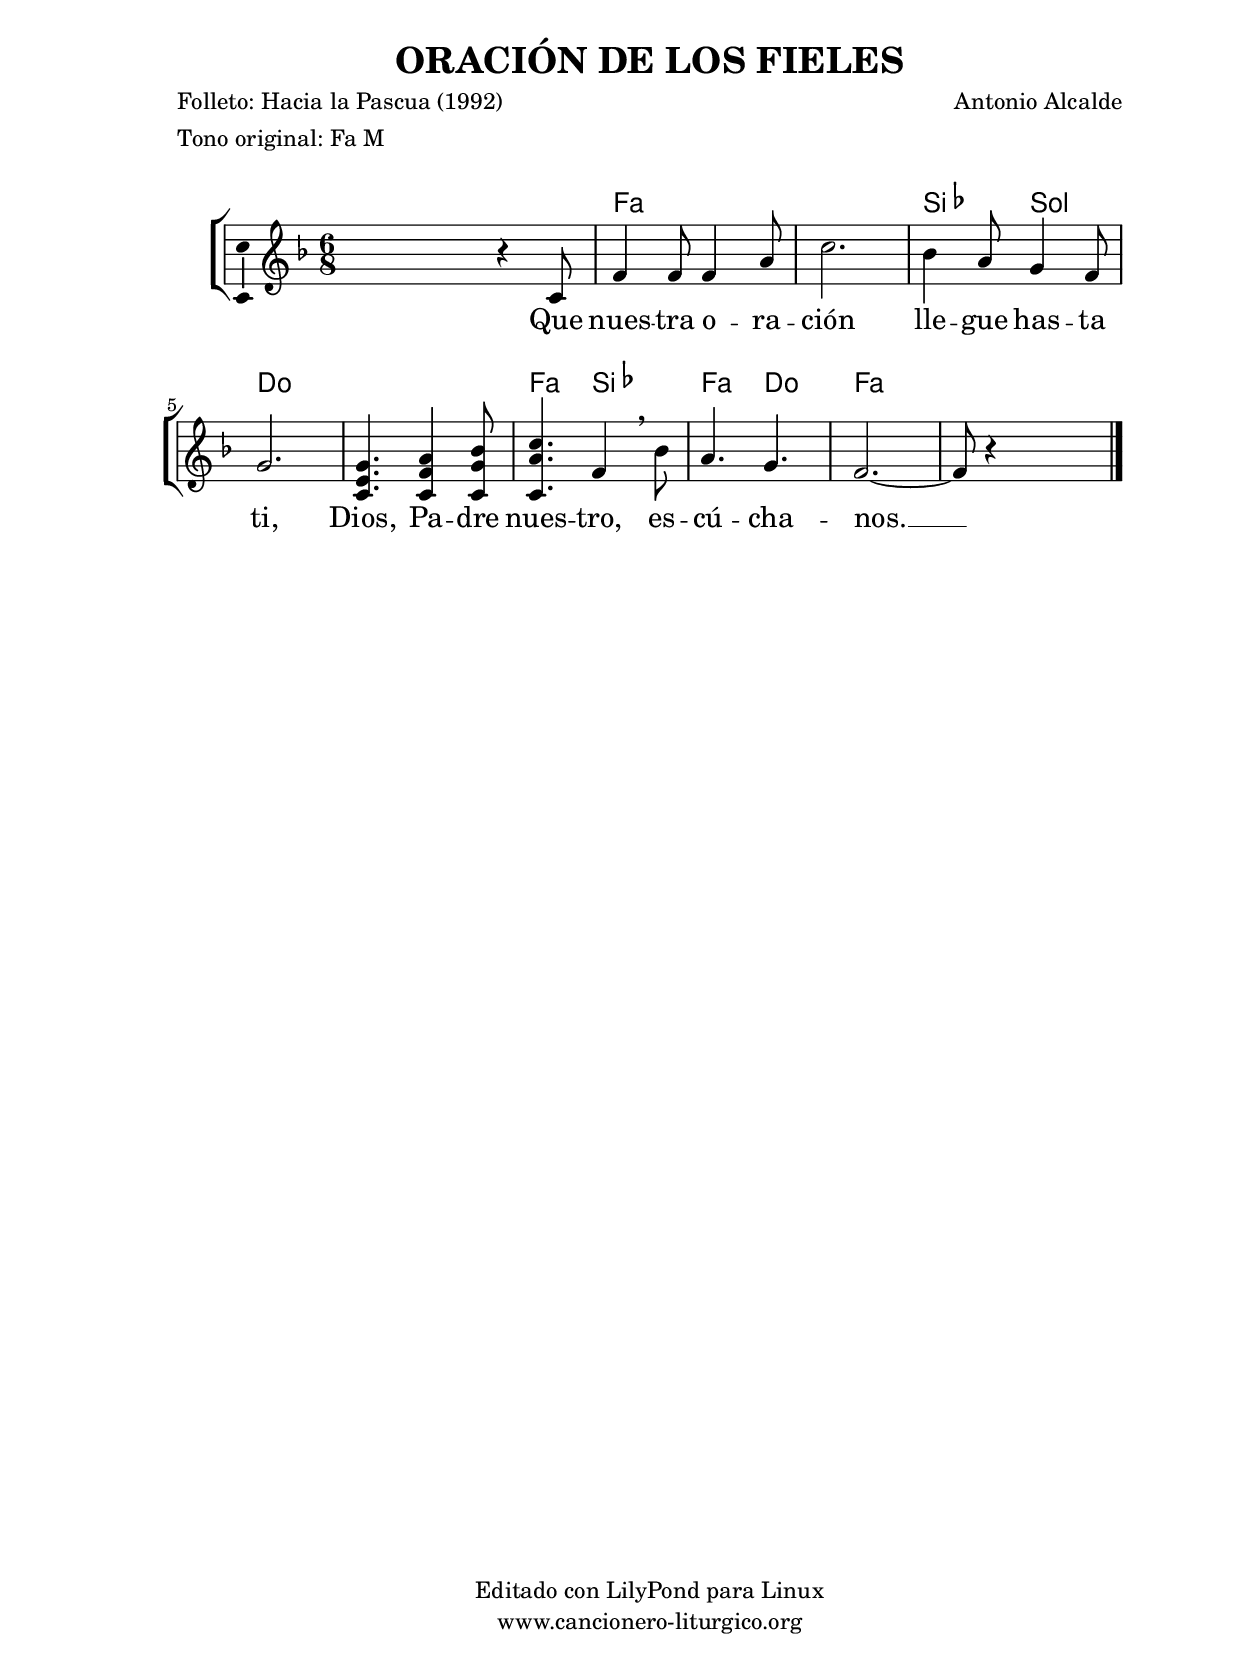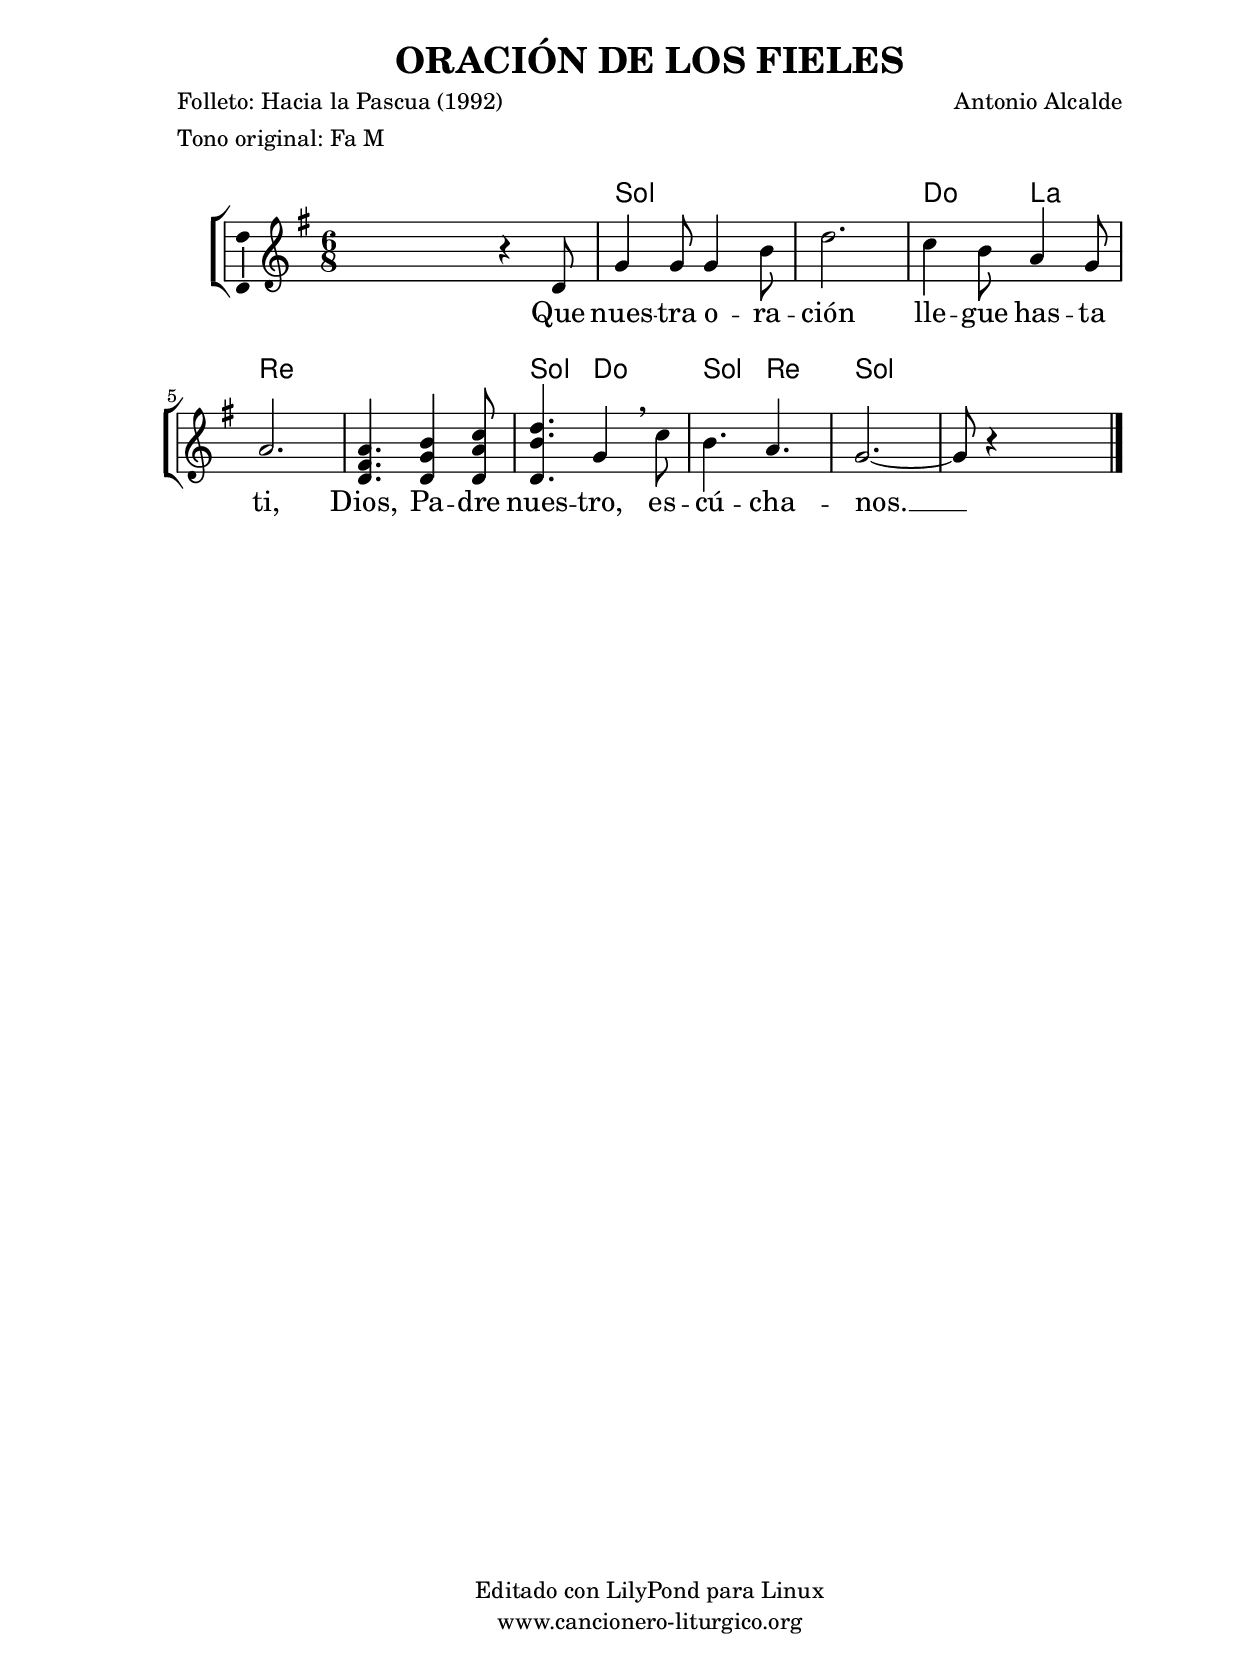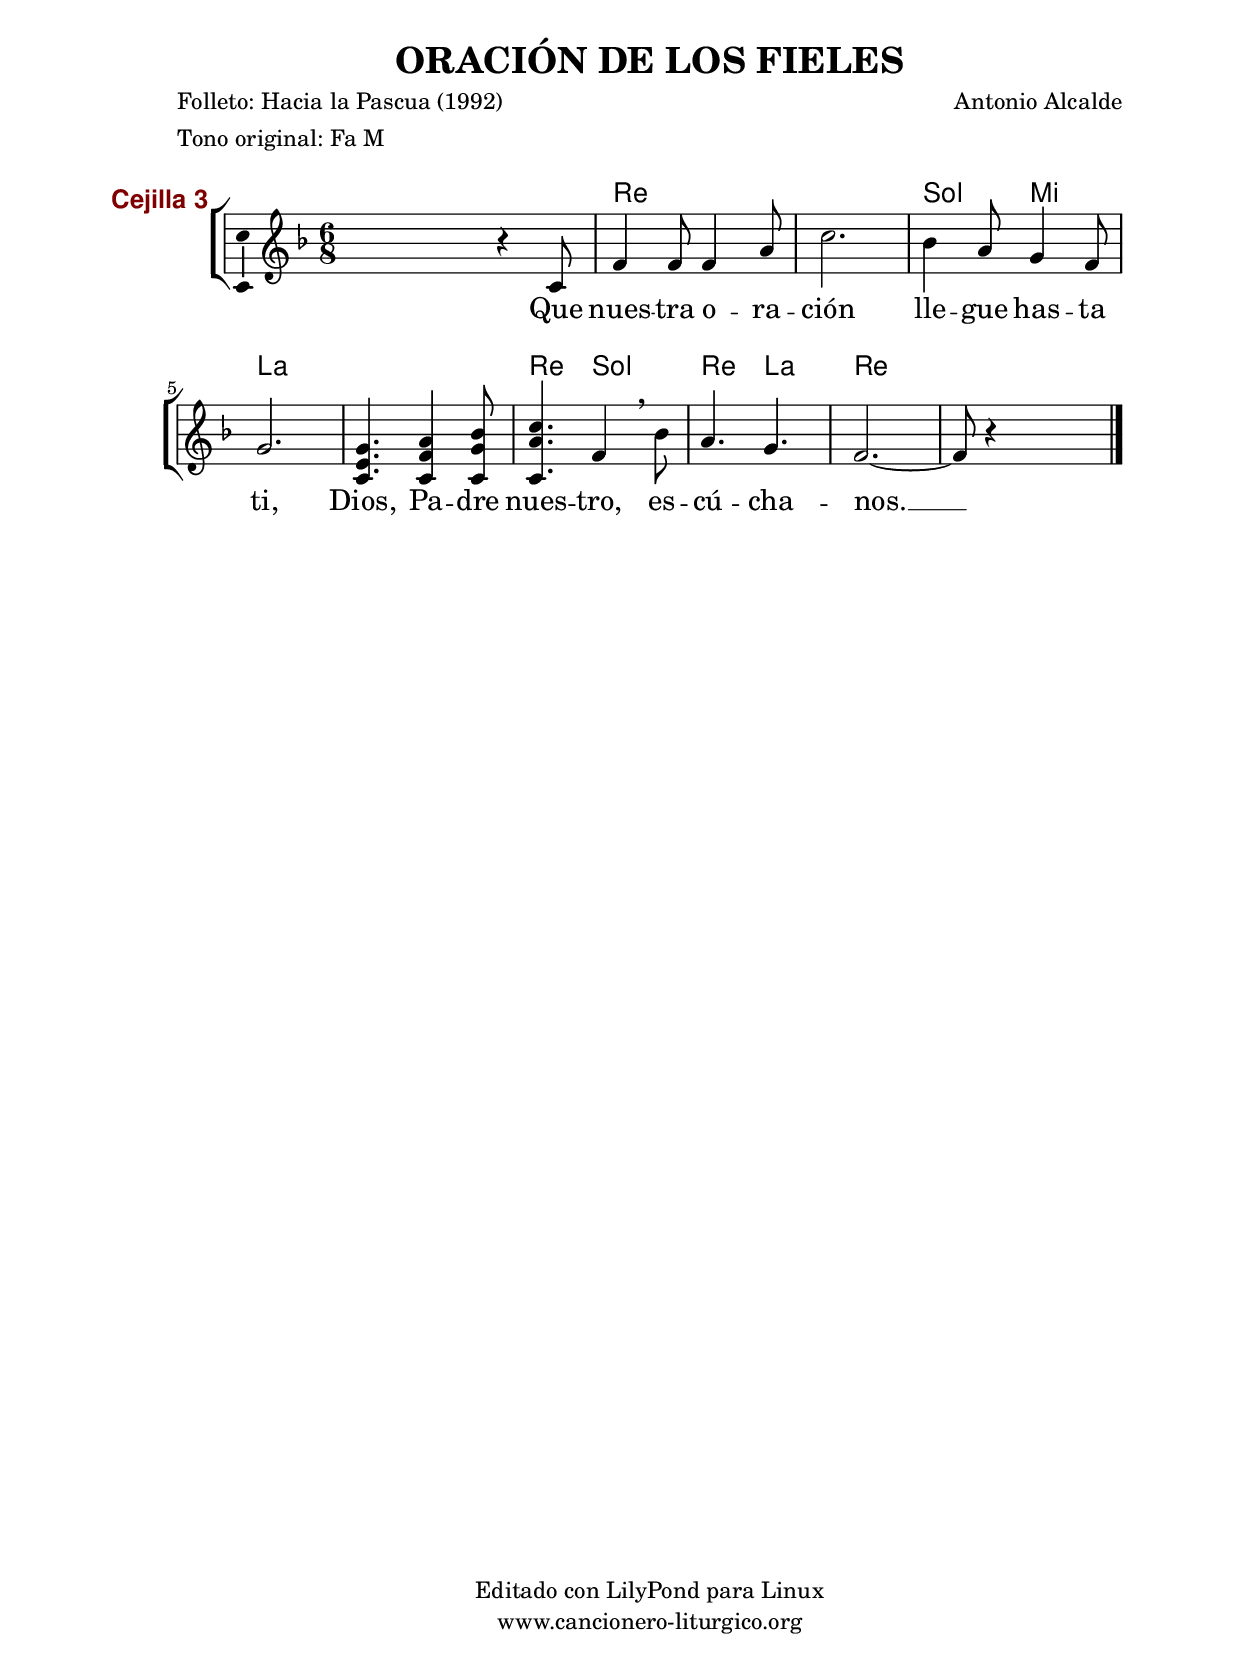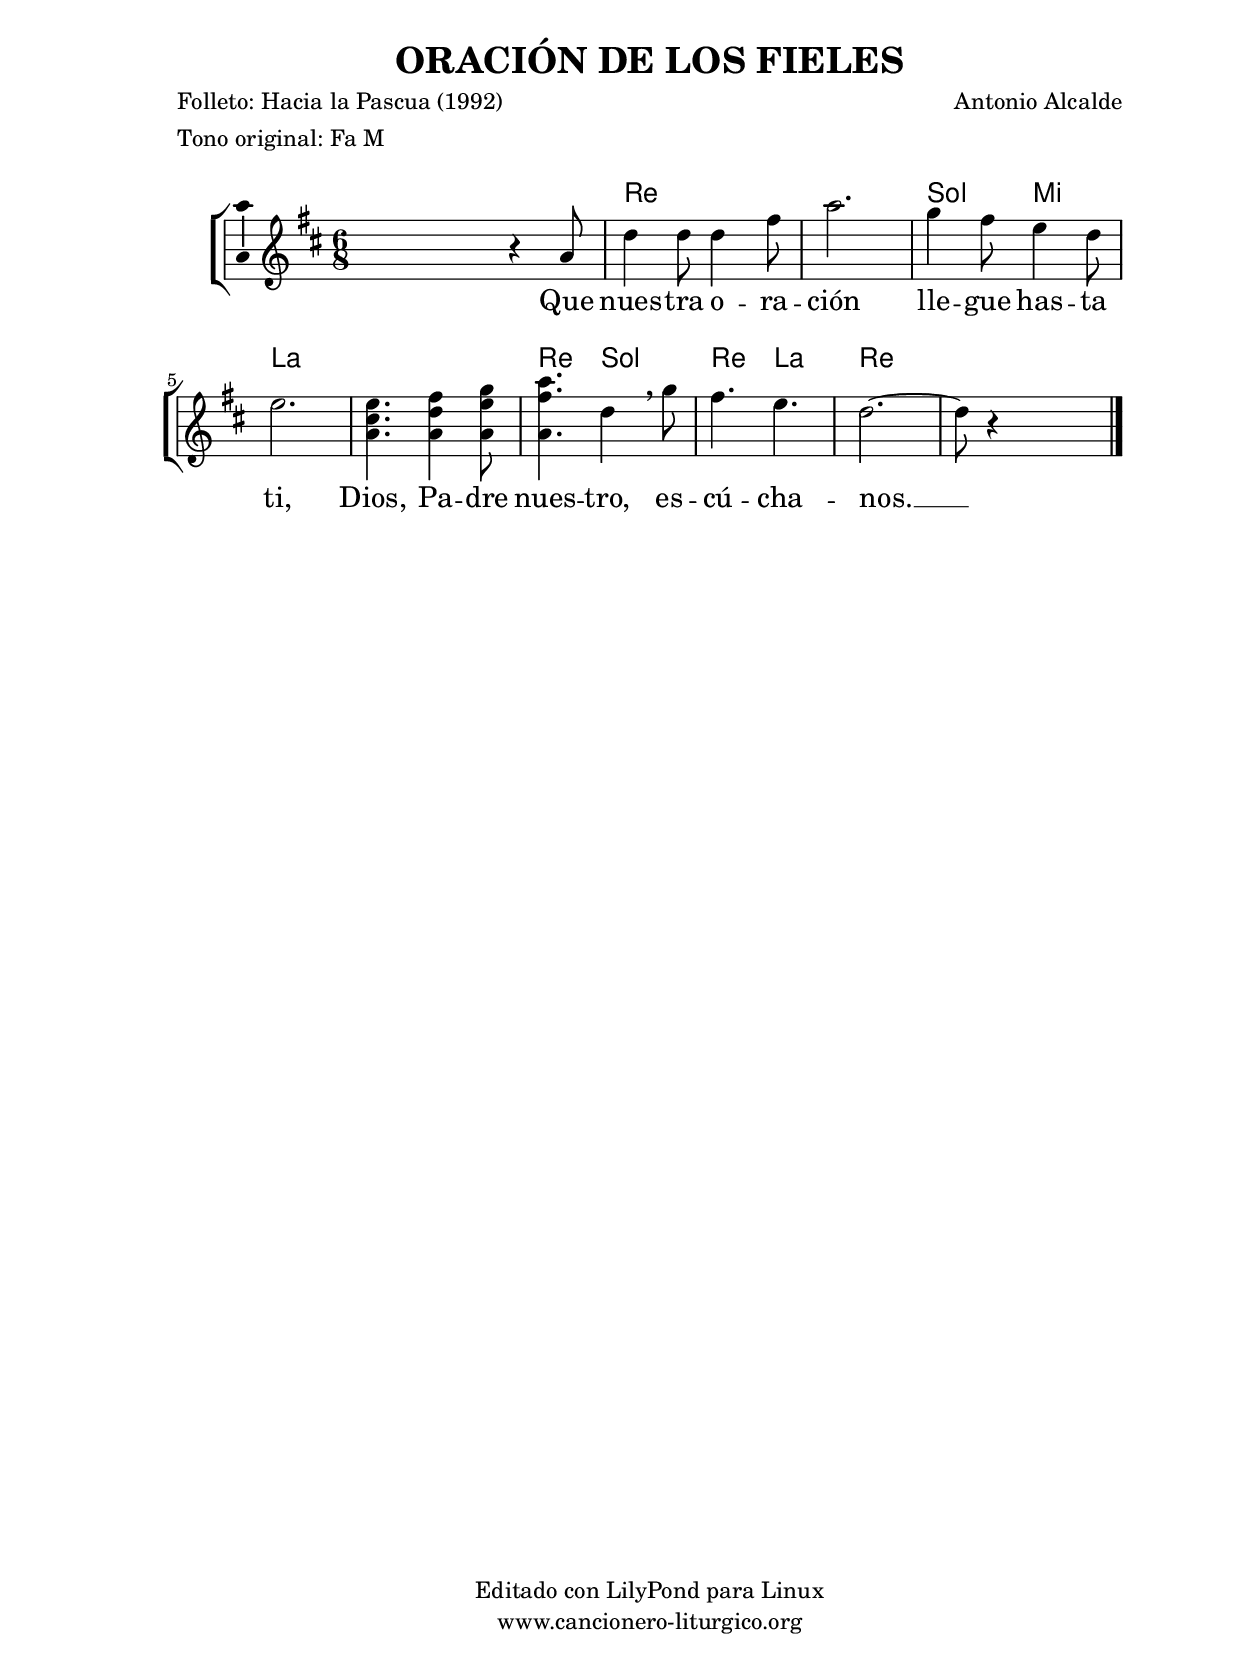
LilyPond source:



%versión de lilypond para la que se ha escrito esta partitura:
\version "2.16.0"

	%Tamaño papel
	#(set-default-paper-size "a4")
	%Tamaño partitura
	#(set-global-staff-size 20)
	%No responde al pulsar sobre una nota
	#(ly:set-option 'point-and-click #f)

%parámetros del encabezamiento:
\header {
	title = "ORACIÓN DE LOS FIELES"
	subtitle = ""
	composer = "Antonio Alcalde"
	poet = "Folleto: Hacia la Pascua (1992)"
	meter = "Tono original: Fa M"
	arranger = ""
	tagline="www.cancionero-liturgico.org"
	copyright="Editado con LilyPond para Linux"
	tiempo = ""
	usos = ""
	letra = ""
	}

%parámetros asociados al papel:
\paper  {
	oddHeaderMarkup = \markup {\fill-line { \on-the-fly #not-first-page \fromproperty #'header:title \on-the-fly #not-first-page \fromproperty #'header:composer }}
	evenHeaderMarkup = \markup {\fill-line { \fromproperty #'header:composer \fromproperty #'header:title }}
	#(set-paper-size "a4")
	print-page-number = ##f
	first-page-number = 1
	print-first-page-number = ##f
%	head-separation = 3.0 \cm
	top-margin = 2.0 \cm
	bottom-margin = 0.5\cm
%%%	bottom-margin = -2.0\cm
	left-margin = 3.0 \cm
	line-width = 16.0 \cm 
	indent = 8\mm
	interscoreline = 2.\mm
	between-system-space = 15\mm
%	para que las partituras no llenen la hoja:
	ragged-bottom = ##t
%	idem para la última hoja:
	ragged-last-bottom = ##f
%	para que las partituras llenen el ancho del papel:
	ragged-last = ##f
	after-title-space = 2.5 \cm
%page-count=1
%system-count=8

	%Flexible Vertical Spacing
%	markup-markup-spacing =
%	#'((basic-distance . 15) (minimum-distance . 15) (padding . 3))
	markup-system-spacing =
	#'((basic-distance . 15) (minimum-distance . 15) (padding . 3))
	system-system-spacing =
	#'((basic-distance . 15) (minimum-distance . 15) (padding . 3))
	score-system-spacing =
	#'((basic-distance . 15) (minimum-distance . 15) (padding . 5))
%	top-system-spacing = % header
%	#'((basic-distance . 8) (minimum-distance . 0) (padding . 0))
%	top-markup-spacing =
%	#'((basic-distance . 20) (minimum-distance . 20) (padding . 0))
	last-bottom-spacing = % footer
	#'((basic-distance . 5) (minimum-distance . 5) (padding . 0))
%	score-markup-spacing =
%	#'((basic-distance . 16) (minimum-distance . 13) (padding . 0))

	}


%parámetros que afectan a toda la partitura:
global =  {
	%clave de sol (G):
	\clef G
	%armadura:
%%%	\transpose c d
	\key f \major
	\tempo 4=100
	\set Score.tempoHideNote = ##t
	}


acordes = {
	\italianChords
	\chordmode {
%%%	\transpose c d
{

s2.
f2. f bes4. g c2.
c2. f4. bes f c f2. s

}
}
}

melodia =

%%%	\transpose c d
{
	\relative c'{
	\time 6/8

s4. r4 c8
f4 f8 f4 a8
c2.
bes4 a8 g4 f8
g2.
<<
{
g4. a4 bes8
c4.
}
{
e,4. f4 g8
a4.
}
{
c,4. c4 c8
c4.
}
>>
f4 \breathe bes8
a4. g
f2.~
f8 r4 s4.

\bar "|."
	}
	}


texto = \lyricmode {
Que nues -- tra o -- ra -- ción lle -- gue has -- ta ti,
Dios, Pa -- dre nues -- tro, es -- cú -- cha -- nos. __

	}


acordesStaff = \context ChordNames = acordesStaff <<
	\set chordChanges = ##t
	\acordes
	>>


%%%%%%%%%%%%%%%%%%%%%%%%%%%%%%%%%%% CEJILLA %%%%%%%%%%%%%%%%%%%%%%%%%%%%%%%%%%%
acordescejilla = {
%%%	\override ChordNames.ChordName #'font-size = #-1
%%%	\override ChordNames.ChordName #'font-series = #'bold
	\transpose f d {
		\acordes
		}
	}

acordescejillaStaff = \context ChordNames = acordescejillaStaff <<
	\set Staff.instrumentName = \markup \with-color #darkred \larger \bold \sans "Cejilla 3"
	\set chordChanges = ##t
	\acordescejilla
	>>
%%%%%%%%%%%%%%%%%%%%%%%%%%%%%%%%%%% CEJILLA %%%%%%%%%%%%%%%%%%%%%%%%%%%%%%%%%%%


vozStaff = \context Voice = vozStaff
\with {\consists "Ambitus_engraver"}
<<
%	\set Staff.instrumentName = ""
%	\set Staff.shortInstrumentName = ""
%	\set Staff.midiInstrument = #"clarinet"
%	\set Staff.midiInstrument = #"cello"
%	\set Staff.midiInstrument = #"flute"
	\set Staff.midiInstrument = #"electric guitar (jazz)"
%	\set Staff.midiInstrument = #"english horn"
%	\set Staff.midiInstrument = #"violin"
%	\set Staff.midiInstrument = #"glockenspiel"
	\set Staff.midiMinimumVolume = #0.7
	\set Staff.midiMaximumVolume = #0.9
	\global
	\melodia
	>>

textoStaff = \context Lyrics = textoStaff <<
	\lyricsto vozStaff \texto
	>>


\book {
	\score {
		\context ChoirStaff {
			\override StaffGroup.SystemStartBracket #'collapse-height = #1
			\override Score.SystemStartBar #'collapse-height = #1
			<<
			\acordesStaff
			\vozStaff
			\textoStaff
			>>
			}
		\layout {
	    		\context {
				\Lyrics
				\override LyricText #'font-size = #2
				}
	   		 \context {
				\Score
				\override StaffSymbol #'staff-space = #(magstep +3)
				}
			}
		}
	\score {
		\unfoldRepeats
		\context ChoirStaff {
			<<
			\acordesStaff
			\vozStaff
			>>
			}
		\midi {
	  		\context {
	  			\Score
				tempoWholesPerMinute = #(ly:make-moment 70 4)
				}
			}
		}
	}


%Partitura para guitarra
#(define output-suffix "G")
\book {
	\score {
		\context ChoirStaff {
			\override StaffGroup.SystemStartBracket #'collapse-height = #1
			\override Score.SystemStartBar #'collapse-height = #1
			<<
			\acordescejillaStaff
			\vozStaff
			\textoStaff
			>>
			}
		\layout {
%%%%%%%%%%%%%%%%%%%%%%%%%%%%%%%%%%% CEJILLA %%%%%%%%%%%%%%%%%%%%%%%%%%%%%%%%%%%
			\context {
				\ChordNames \consists Instrument_name_engraver
				}
%%%%%%%%%%%%%%%%%%%%%%%%%%%%%%%%%%% CEJILLA %%%%%%%%%%%%%%%%%%%%%%%%%%%%%%%%%%%
	    		\context {
				\Lyrics
				\override LyricText #'font-size = #2
				}
	   		 \context {
				\Score
				\override StaffSymbol #'staff-space = #(magstep +3)
				}
			}
		}
	}


#(define output-suffix "C")
\book {
	\score {
		\context ChoirStaff {
			\override StaffGroup.SystemStartBracket #'collapse-height = #1
			\override Score.SystemStartBar #'collapse-height = #1
\transpose c d
			<<
			\acordesStaff
			\vozStaff
			\textoStaff
			>>
			}
		\layout {
	    		\context {
				\Lyrics
				\override LyricText #'font-size = #2
				}
	   		 \context {
				\Score
				\override StaffSymbol #'staff-space = #(magstep +3)
				}
			}
		}
	}


#(define output-suffix "S")
\book {
	\score {
		\context ChoirStaff {
			\override StaffGroup.SystemStartBracket #'collapse-height = #1
			\override Score.SystemStartBar #'collapse-height = #1
\transpose c a
			<<
			\acordesStaff
			\vozStaff
			\textoStaff
			>>
			}
		\layout {
	    		\context {
				\Lyrics
				\override LyricText #'font-size = #2
				}
	   		 \context {
				\Score
				\override StaffSymbol #'staff-space = #(magstep +3)
				}
			}
		}
	}


